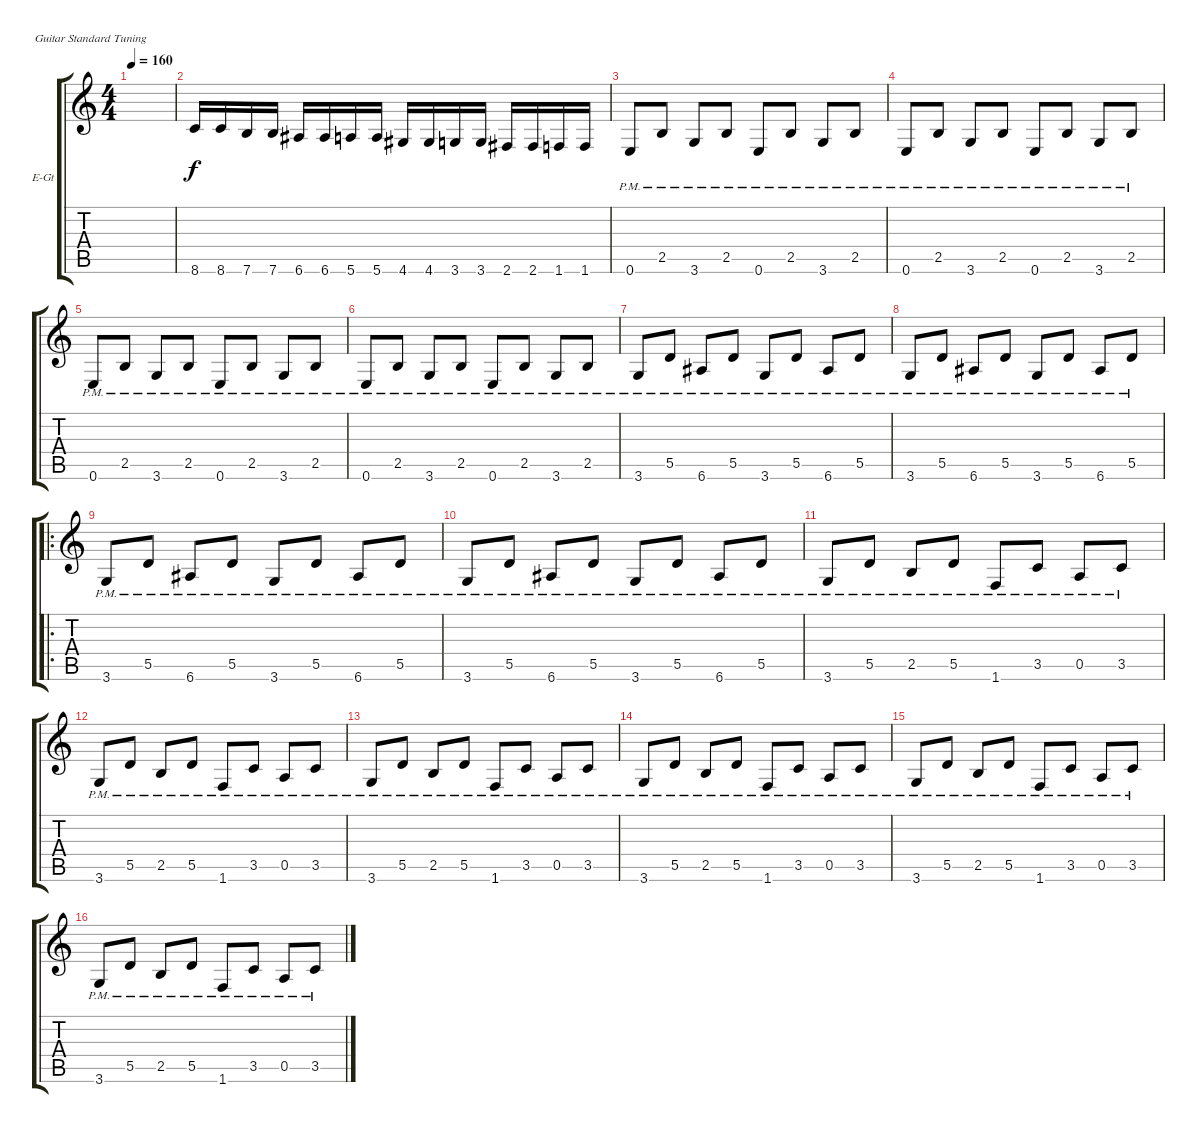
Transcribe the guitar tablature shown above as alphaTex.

\defaultSystemsLayout 4
\bracketExtendMode groupsimilarinstruments
\firstSystemTrackNameOrientation horizontal
\otherSystemsTrackNameOrientation horizontal
\track ("Electric Guitar" "E-Gt") {instrument electricguitarclean}
\staff {score tabs}
\tuning (E4 B3 G3 D3 A2 E2)
\ts (4 4)
\tempo 160
\clef g2
\scale
0.257261
\ks c
|
\scale
0.257261 8.6.16 8.6.16 7.6.16 7.6.16 6.6.16 6.6.16 5.6.16 5.6.16 4.6.16 4.6.16 3.6.16 3.6.16 2.6.16 2.6.16 1.6.16 1.6.16 |
\scale
0.333333 0.6{pm}.8 2.5{pm}.8 3.6{pm}.8 2.5{pm}.8 0.6{pm}.8 2.5{pm}.8 3.6{pm}.8 2.5{pm}.8 |
\scale
0.333333 0.6{pm}.8 2.5{pm}.8 3.6{pm}.8 2.5{pm}.8 0.6{pm}.8 2.5{pm}.8 3.6{pm}.8 2.5{pm}.8 |
\scale
0.333333 0.6{pm}.8 2.5{pm}.8 3.6{pm}.8 2.5{pm}.8 0.6{pm}.8 2.5{pm}.8 3.6{pm}.8 2.5{pm}.8 |
\scale
0.333333 0.6{pm}.8 2.5{pm}.8 3.6{pm}.8 2.5{pm}.8 0.6{pm}.8 2.5{pm}.8 3.6{pm}.8 2.5{pm}.8 |
\scale
0.333333 3.6{pm}.8 5.5{pm}.8 6.6{pm}.8 5.5{pm}.8 3.6{pm}.8 5.5{pm}.8 6.6{pm}.8 5.5{pm}.8 |
\scale
0.333333 3.6{pm}.8 5.5{pm}.8 6.6{pm}.8 5.5{pm}.8 3.6{pm}.8 5.5{pm}.8 6.6{pm}.8 5.5{pm}.8 |
\ro
\scale
0.373737 3.6{pm}.8 5.5{pm}.8 6.6{pm}.8 5.5{pm}.8 3.6{pm}.8 5.5{pm}.8 6.6{pm}.8 5.5{pm}.8 |
\scale
0.313131 3.6{pm}.8 5.5{pm}.8 6.6{pm}.8 5.5{pm}.8 3.6{pm}.8 5.5{pm}.8 6.6{pm}.8 5.5{pm}.8 |
\scale
0.313131 3.6{pm}.8 5.5{pm}.8 2.5{pm}.8 5.5{pm}.8 1.6{pm}.8 3.5{pm}.8 0.5{pm}.8 3.5{pm}.8 |
\scale
0.333333 3.6{pm}.8 5.5{pm}.8 2.5{pm}.8 5.5{pm}.8 1.6{pm}.8 3.5{pm}.8 0.5{pm}.8 3.5{pm}.8 |
\scale
0.333333 3.6{pm}.8 5.5{pm}.8 2.5{pm}.8 5.5{pm}.8 1.6{pm}.8 3.5{pm}.8 0.5{pm}.8 3.5{pm}.8 |
\scale
0.333333 3.6{pm}.8 5.5{pm}.8 2.5{pm}.8 5.5{pm}.8 1.6{pm}.8 3.5{pm}.8 0.5{pm}.8 3.5{pm}.8 |
\scale
0.333333 3.6{pm}.8 5.5{pm}.8 2.5{pm}.8 5.5{pm}.8 1.6{pm}.8 3.5{pm}.8 0.5{pm}.8 3.5{pm}.8 |
\scale
0.333333 3.6{pm}.8 5.5{pm}.8 2.5{pm}.8 5.5{pm}.8 1.6{pm}.8 3.5{pm}.8 0.5{pm}.8 3.5{pm}.8
